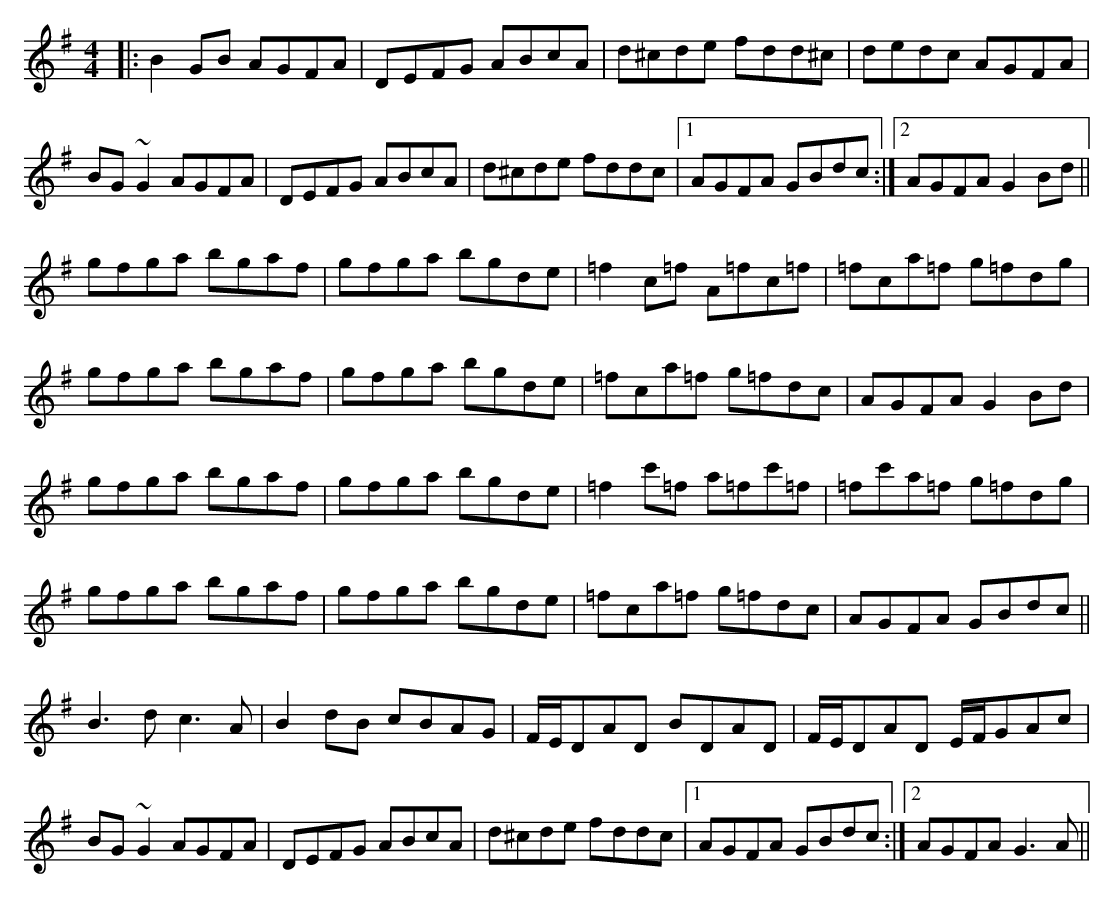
X:1
M:4/4
K:G
|:B2GB AGFA|DEFG ABcA|d^cde fdd^c|dedc AGFA|
BG~G2 AGFA|DEFG ABcA|d^cde fddc|1 AGFA GBdc:|2 AGFA G2Bd||
gfga bgaf|gfga bgde|=f2c=f A=fc=f|=fca=f g=fdg|
gfga bgaf|gfga bgde|=fca=f g=fdc|AGFA G2Bd|
gfga bgaf|gfga bgde|=f2c'=f a=fc'=f|=fc'a=f g=fdg|
gfga bgaf|gfga bgde|=fca=f g=fdc|AGFA GBdc||
B3 d c3 A|B2dB cBAG|F/E/DAD BDAD|F/E/DAD E/F/GAc|
BG~G2 AGFA|DEFG ABcA|d^cde fddc|1 AGFA GBdc:|2 AGFA G3 A||
